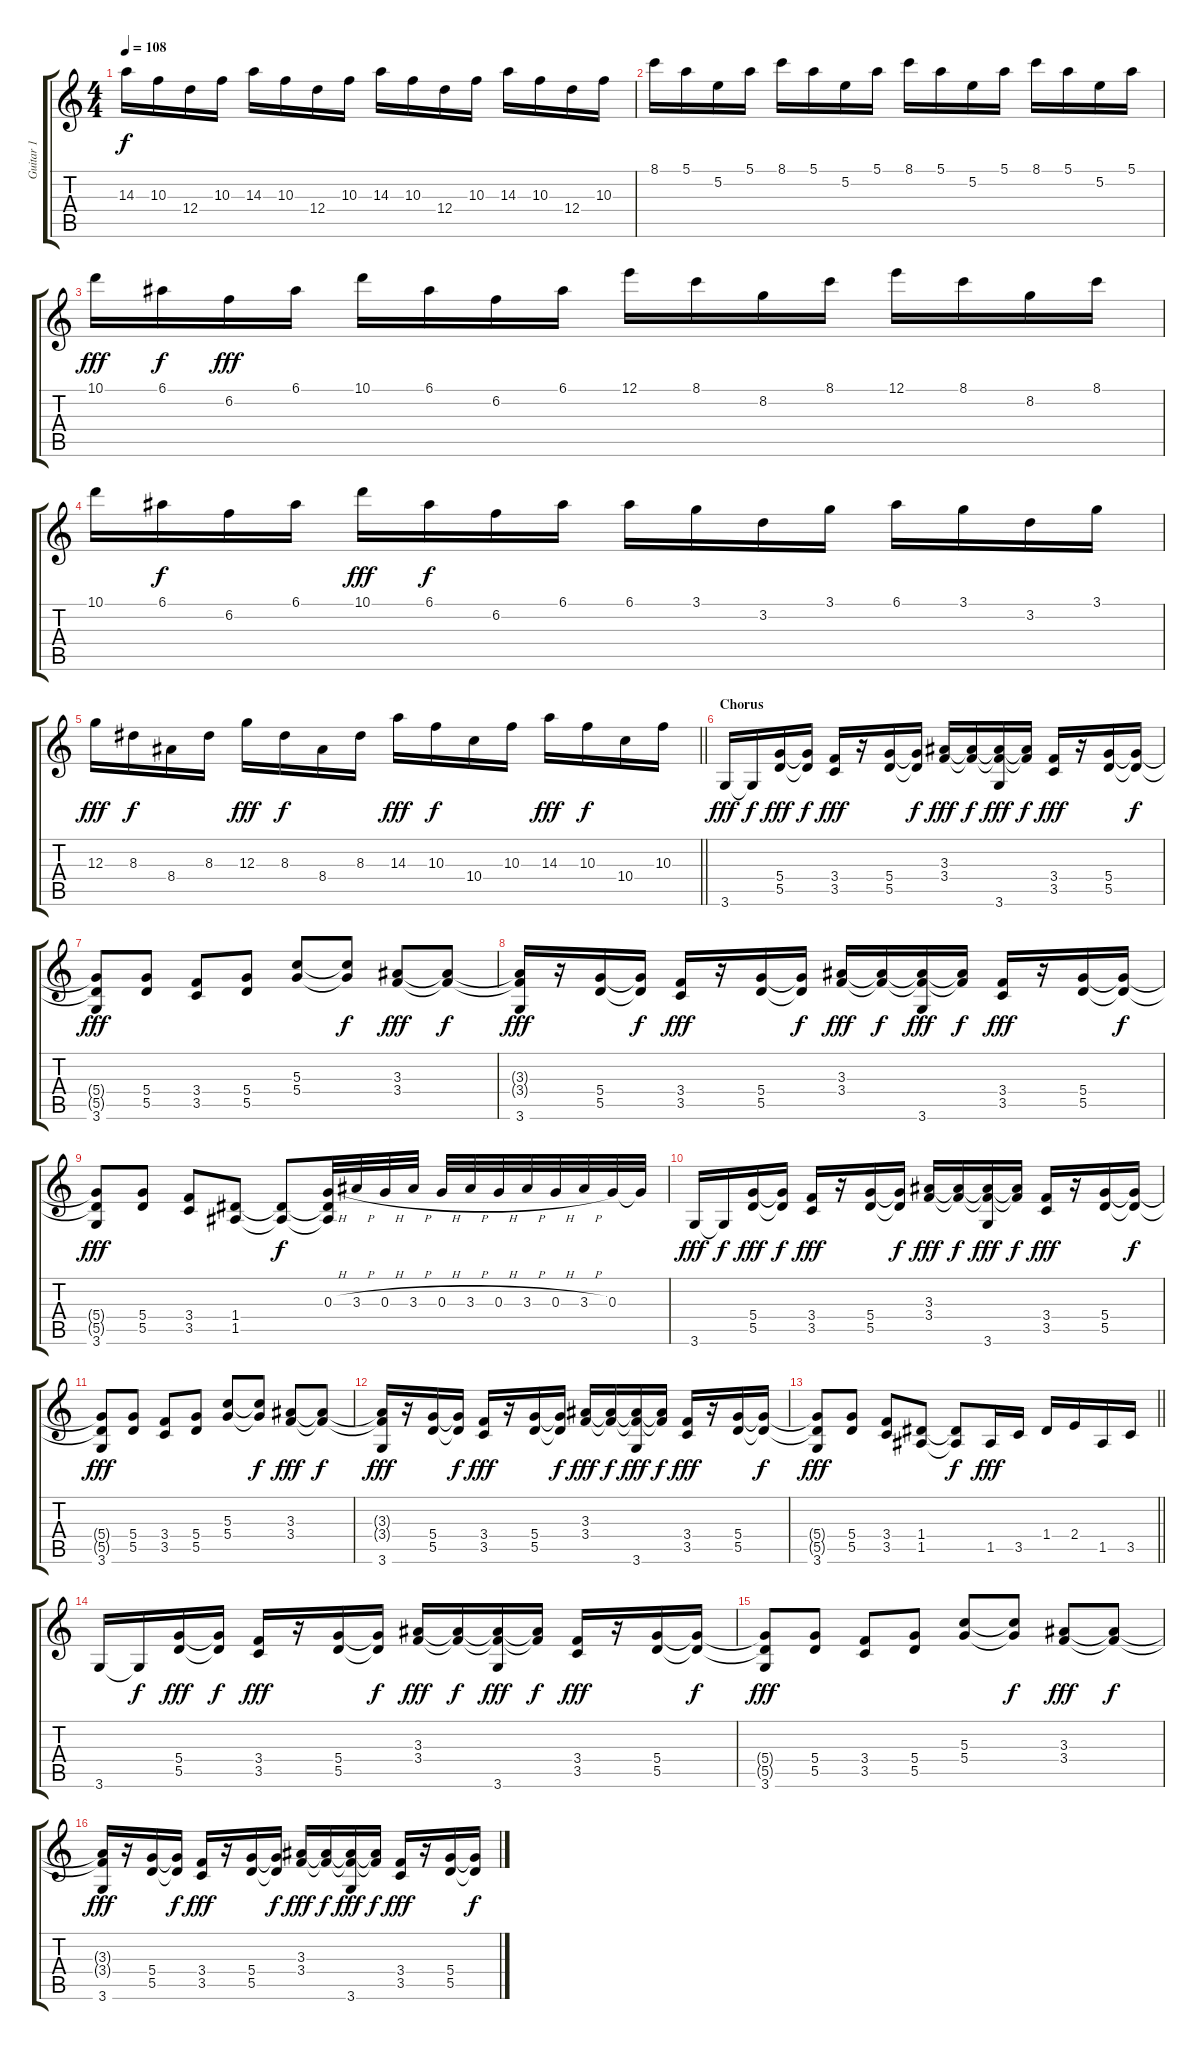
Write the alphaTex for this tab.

\track ("Guitar 1" "Guitar 1") {instrument distortionguitar}
\staff {score tabs}
\tuning (E4 B3 G3 D3 A2 E2) {hide}
\ts (4 4)
\tempo 108
\clef g2
\ks c
14.3.16{dy f} 10.3.16 12.4.16 10.3.16 14.3.16 10.3.16 12.4.16 10.3.16 14.3.16 10.3.16 12.4.16 10.3.16 14.3.16 10.3.16 12.4.16 10.3.16 |
8.1.16 5.1.16 5.2.16 5.1.16 8.1.16 5.1.16 5.2.16 5.1.16 8.1.16 5.1.16 5.2.16 5.1.16 8.1.16 5.1.16 5.2.16 5.1.16 |
10.1.16{dy fff} 6.1.16{dy f} 6.2.16{dy fff} 6.1.16 10.1.16 6.1.16 6.2.16 6.1.16 12.1.16 8.1.16 8.2.16 8.1.16 12.1.16 8.1.16 8.2.16 8.1.16 |
10.1.16 6.1.16{dy f} 6.2.16 6.1.16 10.1.16{dy fff} 6.1.16{dy f} 6.2.16 6.1.16 6.1.16 3.1.16 3.2.16 3.1.16 6.1.16 3.1.16 3.2.16 3.1.16 |
\barLineRight lightlight
12.3.16{dy fff} 8.3.16{dy f} 8.4.16 8.3.16 12.3.16{dy fff} 8.3.16{dy f} 8.4.16 8.3.16 14.3.16{dy fff} 10.3.16{dy f} 10.4.16 10.3.16 14.3.16{dy fff} 10.3.16{dy f} 10.4.16 10.3.16 |
\section ("" "Chorus")
3.6.16{dy fff} 3.6{t}.16{dy f} (5.4 5.5).16{dy fff} (5.4{t} 5.5{t}).16{dy f} (3.4 3.5).16{dy fff} r.16 (5.4 5.5).16 (5.4{t} 5.5{t}).16{dy f} (3.3 3.4).16{dy fff} (3.3{t} 3.4{t}).16{dy f} (3.3{t} 3.4{t} 3.6).16{dy fff} (3.3{t} 3.4{t}).16{dy f} (3.4 3.5).16{dy fff} r.16 (5.4 5.5).16 (5.4{t} 5.5{t}).16{dy f} |
(5.4{t} 5.5{t} 3.6).8{dy fff} (5.4 5.5).8 (3.4 3.5).8 (5.4 5.5).8 (5.3 5.4).8 (5.3{t} 5.4{t}).8{dy f} (3.3 3.4).8{dy fff} (3.3{t} 3.4{t}).8{dy f} |
(3.3{t} 3.4{t} 3.6).16{dy fff} r.16 (5.4 5.5).16 (5.4{t} 5.5{t}).16{dy f} (3.4 3.5).16{dy fff} r.16 (5.4 5.5).16 (5.4{t} 5.5{t}).16{dy f} (3.3 3.4).16{dy fff} (3.3{t} 3.4{t}).16{dy f} (3.3{t} 3.4{t} 3.6).16{dy fff} (3.3{t} 3.4{t}).16{dy f} (3.4 3.5).16{dy fff} r.16 (5.4 5.5).16 (5.4{t} 5.5{t}).16{dy f} |
(5.4{t} 5.5{t} 3.6).8{dy fff} (5.4 5.5).8 (3.4 3.5).8 (1.4 1.5).8 (1.4{t} 1.5{t}).8{dy f} (0.3{h} 1.4{t} 1.5{t}).32 3.3{h}.32 0.3{h}.32 3.3{h}.32 0.3{h}.32 3.3{h}.32 0.3{h}.32 3.3{h}.32 0.3{h}.32 3.3{h}.32 0.3.32 0.3{t}.32 |
3.6.16{dy fff} 3.6{t}.16{dy f} (5.4 5.5).16{dy fff} (5.4{t} 5.5{t}).16{dy f} (3.4 3.5).16{dy fff} r.16 (5.4 5.5).16 (5.4{t} 5.5{t}).16{dy f} (3.3 3.4).16{dy fff} (3.3{t} 3.4{t}).16{dy f} (3.3{t} 3.4{t} 3.6).16{dy fff} (3.3{t} 3.4{t}).16{dy f} (3.4 3.5).16{dy fff} r.16 (5.4 5.5).16 (5.4{t} 5.5{t}).16{dy f} |
(5.4{t} 5.5{t} 3.6).8{dy fff} (5.4 5.5).8 (3.4 3.5).8 (5.4 5.5).8 (5.3 5.4).8 (5.3{t} 5.4{t}).8{dy f} (3.3 3.4).8{dy fff} (3.3{t} 3.4{t}).8{dy f} |
(3.3{t} 3.4{t} 3.6).16{dy fff} r.16 (5.4 5.5).16 (5.4{t} 5.5{t}).16{dy f} (3.4 3.5).16{dy fff} r.16 (5.4 5.5).16 (5.4{t} 5.5{t}).16{dy f} (3.3 3.4).16{dy fff} (3.3{t} 3.4{t}).16{dy f} (3.3{t} 3.4{t} 3.6).16{dy fff} (3.3{t} 3.4{t}).16{dy f} (3.4 3.5).16{dy fff} r.16 (5.4 5.5).16 (5.4{t} 5.5{t}).16{dy f} |
\barLineRight lightlight
(5.4{t} 5.5{t} 3.6).8{dy fff} (5.4 5.5).8 (3.4 3.5).8 (1.4 1.5).8 (1.4{t} 1.5{t}).8{dy f} 1.5.16{dy fff} 3.5.16 1.4.16 2.4.16 1.5.16 3.5.16 |
3.6.16 3.6{t}.16{dy f} (5.4 5.5).16{dy fff} (5.4{t} 5.5{t}).16{dy f} (3.4 3.5).16{dy fff} r.16 (5.4 5.5).16 (5.4{t} 5.5{t}).16{dy f} (3.3 3.4).16{dy fff} (3.3{t} 3.4{t}).16{dy f} (3.3{t} 3.4{t} 3.6).16{dy fff} (3.3{t} 3.4{t}).16{dy f} (3.4 3.5).16{dy fff} r.16 (5.4 5.5).16 (5.4{t} 5.5{t}).16{dy f} |
(5.4{t} 5.5{t} 3.6).8{dy fff} (5.4 5.5).8 (3.4 3.5).8 (5.4 5.5).8 (5.3 5.4).8 (5.3{t} 5.4{t}).8{dy f} (3.3 3.4).8{dy fff} (3.3{t} 3.4{t}).8{dy f} |
(3.3{t} 3.4{t} 3.6).16{dy fff} r.16 (5.4 5.5).16 (5.4{t} 5.5{t}).16{dy f} (3.4 3.5).16{dy fff} r.16 (5.4 5.5).16 (5.4{t} 5.5{t}).16{dy f} (3.3 3.4).16{dy fff} (3.3{t} 3.4{t}).16{dy f} (3.3{t} 3.4{t} 3.6).16{dy fff} (3.3{t} 3.4{t}).16{dy f} (3.4 3.5).16{dy fff} r.16 (5.4 5.5).16 (5.4{t} 5.5{t}).16{dy f}
